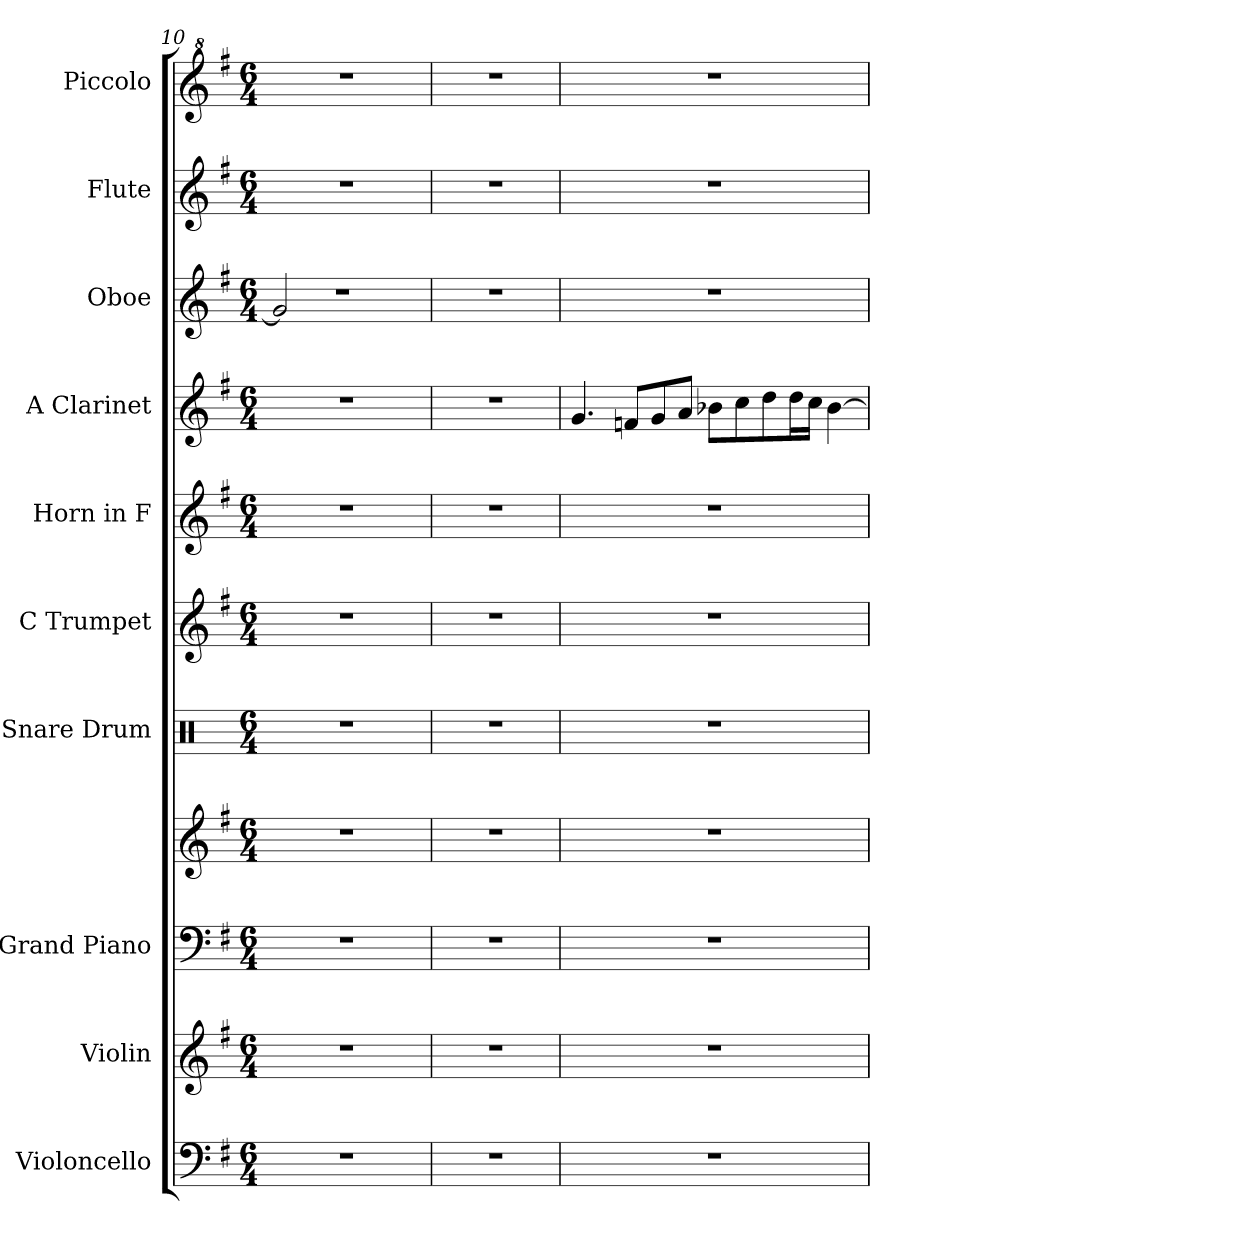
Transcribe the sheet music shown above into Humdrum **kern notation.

**kern	**kern	**kern	**kern	**kern	**kern	**kern	**kern	**kern	**kern	**kern
*part10	*part9	*part8	*part8	*part7	*part6	*part5	*part4	*part3	*part2	*part1
*staff11	*staff10	*staff9	*staff8	*staff7	*staff6	*staff5	*staff4	*staff3	*staff2	*staff1
*I"Violoncello	*I"Violin	*I"Grand Piano	*	*I"Snare Drum	*I"C Trumpet	*I"Horn in F	*I"A Clarinet	*I"Oboe	*I"Flute	*I"Piccolo
*I'Vc.	*I'Vln.	*I'Pno.	*	*I'Sn. Dr.	*I'C Tpt.	*	*I'A Cl.	*I'Ob.	*I'Fl.	*I'Picc.
*clefF4	*clefG2	*clefF4	*clefG2	*clefX	*clefG2	*clefG2	*clefG2	*clefG2	*clefG2	*clefG^2
*	*	*	*	*	*	*ITrd4c7	*ITrd2c3	*	*	*
*k[f#]	*k[f#]	*k[f#]	*k[f#]	*k[]	*k[f#]	*k[]	*k[f#c#g#d#]	*k[f#]	*k[f#]	*k[f#]
*M6/4	*M6/4	*M6/4	*M6/4	*M6/4	*M6/4	*M6/4	*M6/4	*M6/4	*M6/4	*M6/4
=10	=10	=10	=10	=10	=10	=10	=10	=10	=10	=10
1.r	1.r	1.r	1.r	1.r	1.r	1.r	1.r	2g/]	1.r	1.r
.	.	.	.	.	.	.	.	1r	.	.
!!LO:LB:g=z
=11	=11	=11	=11	=11	=11	=11	=11	=11	=11	=11
1.r	1.r	1.r	1.r	1.r	1.r	1.r	1.r	1.r	1.r	1.r
=12	=12	=12	=12	=12	=12	=12	=12	=12	=12	=12
1.r	1.r	1.r	1.r	1.r	1.r	1.r	4.e/	1.r	1.r	1.r
.	.	.	.	.	.	.	8dn/L	.	.	.
.	.	.	.	.	.	.	8e/	.	.	.
.	.	.	.	.	.	.	8f#/J	.	.	.
.	.	.	.	.	.	.	8gn\L	.	.	.
.	.	.	.	.	.	.	8a\	.	.	.
.	.	.	.	.	.	.	8b\	.	.	.
.	.	.	.	.	.	.	16b\L	.	.	.
.	.	.	.	.	.	.	16a\JJ	.	.	.
.	.	.	.	.	.	.	[4g\	.	.	.
=	=	=	=	=	=	=	=	=	=	=
*-	*-	*-	*-	*-	*-	*-	*-	*-	*-	*-
